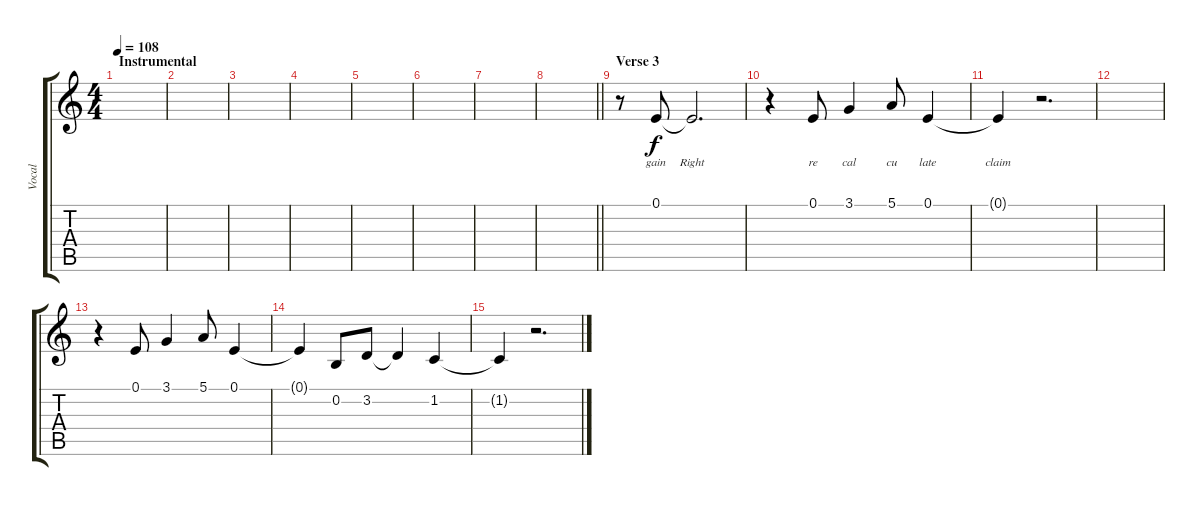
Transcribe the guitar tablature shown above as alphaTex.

\track ("Vocal" "Vocal") {instrument acousticgrandpiano}
\staff {score tabs}
\tuning (E4 B3 G3 D3 A2 E2) {hide}
\ts (4 4)
\section ("" "Instrumental")
\tempo 108
\clef g2
\ks c
|
|
|
|
|
|
|
\barLineRight lightlight
|
\section ("" "Verse 3")
r.8 0.1.8{lyrics (0 "gain") lyrics (1 "") lyrics (2 "") lyrics (3 "") lyrics (4 "")} 0.1{t}.2{d lyrics (0 "Right") lyrics (1 "") lyrics (2 "") lyrics (3 "") lyrics (4 "")} |
r.4 0.1.8{lyrics (0 "re") lyrics (1 "") lyrics (2 "") lyrics (3 "") lyrics (4 "")} 3.1.4{lyrics (0 "cal") lyrics (1 "") lyrics (2 "") lyrics (3 "") lyrics (4 "")} 5.1.8{lyrics (0 "cu") lyrics (1 "") lyrics (2 "") lyrics (3 "") lyrics (4 "")} 0.1.4{lyrics (0 "late") lyrics (1 "") lyrics (2 "") lyrics (3 "") lyrics (4 "")} |
0.1{t}.4{lyrics (0 "claim") lyrics (1 "") lyrics (2 "") lyrics (3 "") lyrics (4 "")} r.2{d} |
|
r.4 0.1.8 3.1.4 5.1.8 0.1.4 |
0.1{t}.4 0.2.8 3.2.8 3.2{t}.4 1.2.4 |
1.2{t}.4 r.2{d}
